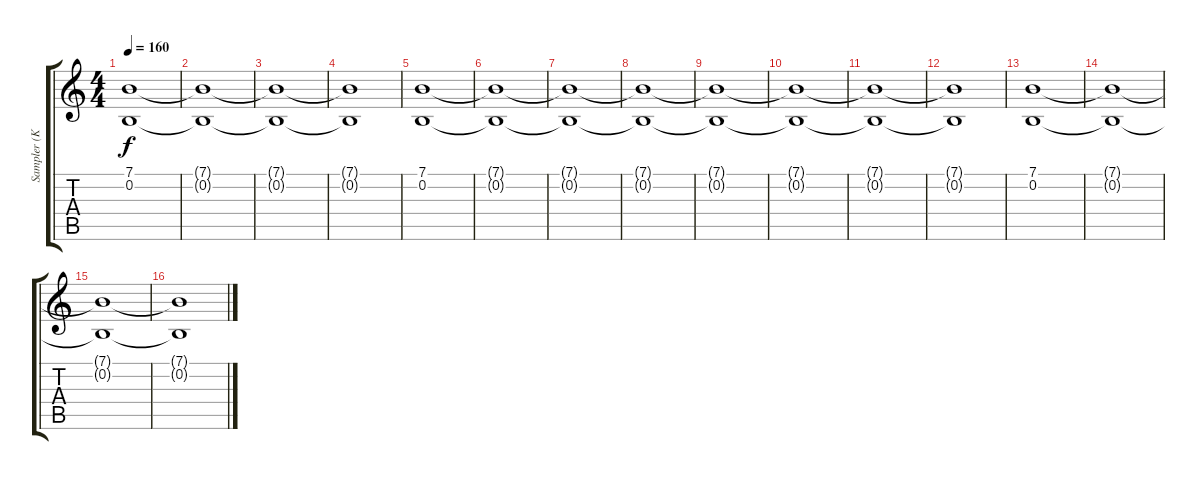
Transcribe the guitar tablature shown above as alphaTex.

\track ("Sampler (Korg M3)" "Sampler (K") {instrument synthstrings2}
\staff {score tabs}
\tuning (E4 B3 G3 D3 A2 E2) {hide}
\ts (4 4)
\tempo 160
\clef g2
\ks c
(7.1{t} 0.2{t}).1{dy f} |
(7.1{t} 0.2{t}).1 |
(7.1{t} 0.2{t}).1 |
(7.1{t} 0.2{t}).1 |
(7.1 0.2).1{volume 11} |
(7.1{t} 0.2{t}).1 |
(7.1{t} 0.2{t}).1 |
(7.1{t} 0.2{t}).1 |
(7.1{t} 0.2{t}).1 |
(7.1{t} 0.2{t}).1 |
(7.1{t} 0.2{t}).1 |
(7.1{t} 0.2{t}).1 |
(7.1 0.2).1{volume 7} |
(7.1{t} 0.2{t}).1 |
(7.1{t} 0.2{t}).1 |
(7.1{t} 0.2{t}).1
